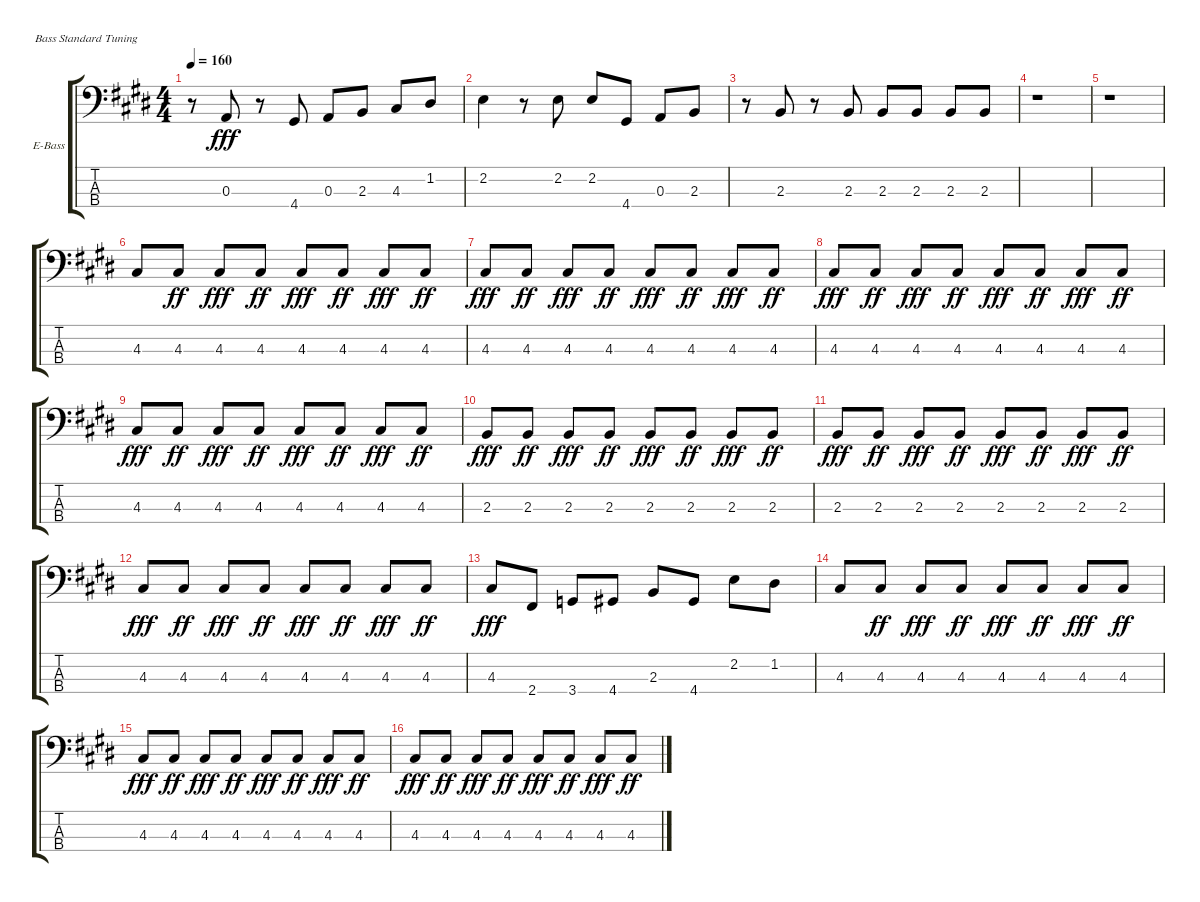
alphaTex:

\bracketExtendMode groupsimilarinstruments
\firstSystemTrackNameOrientation horizontal
\otherSystemsTrackNameOrientation horizontal
\track ("Bass" "E-Bass") {instrument electricbasspick}
\staff {score tabs}
\tuning (G2 D2 A1 E1)
\ts (4 4)
\tempo 160
\clef f4
\ks e
r.8{dy fff} 0.3.8 r.8 4.4.8 0.3.8 2.3.8 4.3.8 1.2.8 |
2.2.4 r.8 2.2.8 2.2.8 4.4.8 0.3.8 2.3.8 |
r.8 2.3.8 r.8 2.3.8 2.3.8 2.3.8 2.3.8 2.3.8 |
r.1 |
r.1 |
4.3.8 4.3.8{dy ff} 4.3.8{dy fff} 4.3.8{dy ff} 4.3.8{dy fff} 4.3.8{dy ff} 4.3.8{dy fff} 4.3.8{dy ff} |
4.3.8{dy fff} 4.3.8{dy ff} 4.3.8{dy fff} 4.3.8{dy ff} 4.3.8{dy fff} 4.3.8{dy ff} 4.3.8{dy fff} 4.3.8{dy ff} |
4.3.8{dy fff} 4.3.8{dy ff} 4.3.8{dy fff} 4.3.8{dy ff} 4.3.8{dy fff} 4.3.8{dy ff} 4.3.8{dy fff} 4.3.8{dy ff} |
4.3.8{dy fff} 4.3.8{dy ff} 4.3.8{dy fff} 4.3.8{dy ff} 4.3.8{dy fff} 4.3.8{dy ff} 4.3.8{dy fff} 4.3.8{dy ff} |
2.3.8{dy fff} 2.3.8{dy ff} 2.3.8{dy fff} 2.3.8{dy ff} 2.3.8{dy fff} 2.3.8{dy ff} 2.3.8{dy fff} 2.3.8{dy ff} |
2.3.8{dy fff} 2.3.8{dy ff} 2.3.8{dy fff} 2.3.8{dy ff} 2.3.8{dy fff} 2.3.8{dy ff} 2.3.8{dy fff} 2.3.8{dy ff} |
4.3.8{dy fff} 4.3.8{dy ff} 4.3.8{dy fff} 4.3.8{dy ff} 4.3.8{dy fff} 4.3.8{dy ff} 4.3.8{dy fff} 4.3.8{dy ff} |
4.3.8{dy fff} 2.4.8 3.4.8 4.4.8 2.3.8 4.4.8 2.2.8 1.2.8 |
4.3.8 4.3.8{dy ff} 4.3.8{dy fff} 4.3.8{dy ff} 4.3.8{dy fff} 4.3.8{dy ff} 4.3.8{dy fff} 4.3.8{dy ff} |
4.3.8{dy fff} 4.3.8{dy ff} 4.3.8{dy fff} 4.3.8{dy ff} 4.3.8{dy fff} 4.3.8{dy ff} 4.3.8{dy fff} 4.3.8{dy ff} |
4.3.8{dy fff} 4.3.8{dy ff} 4.3.8{dy fff} 4.3.8{dy ff} 4.3.8{dy fff} 4.3.8{dy ff} 4.3.8{dy fff} 4.3.8{dy ff}
